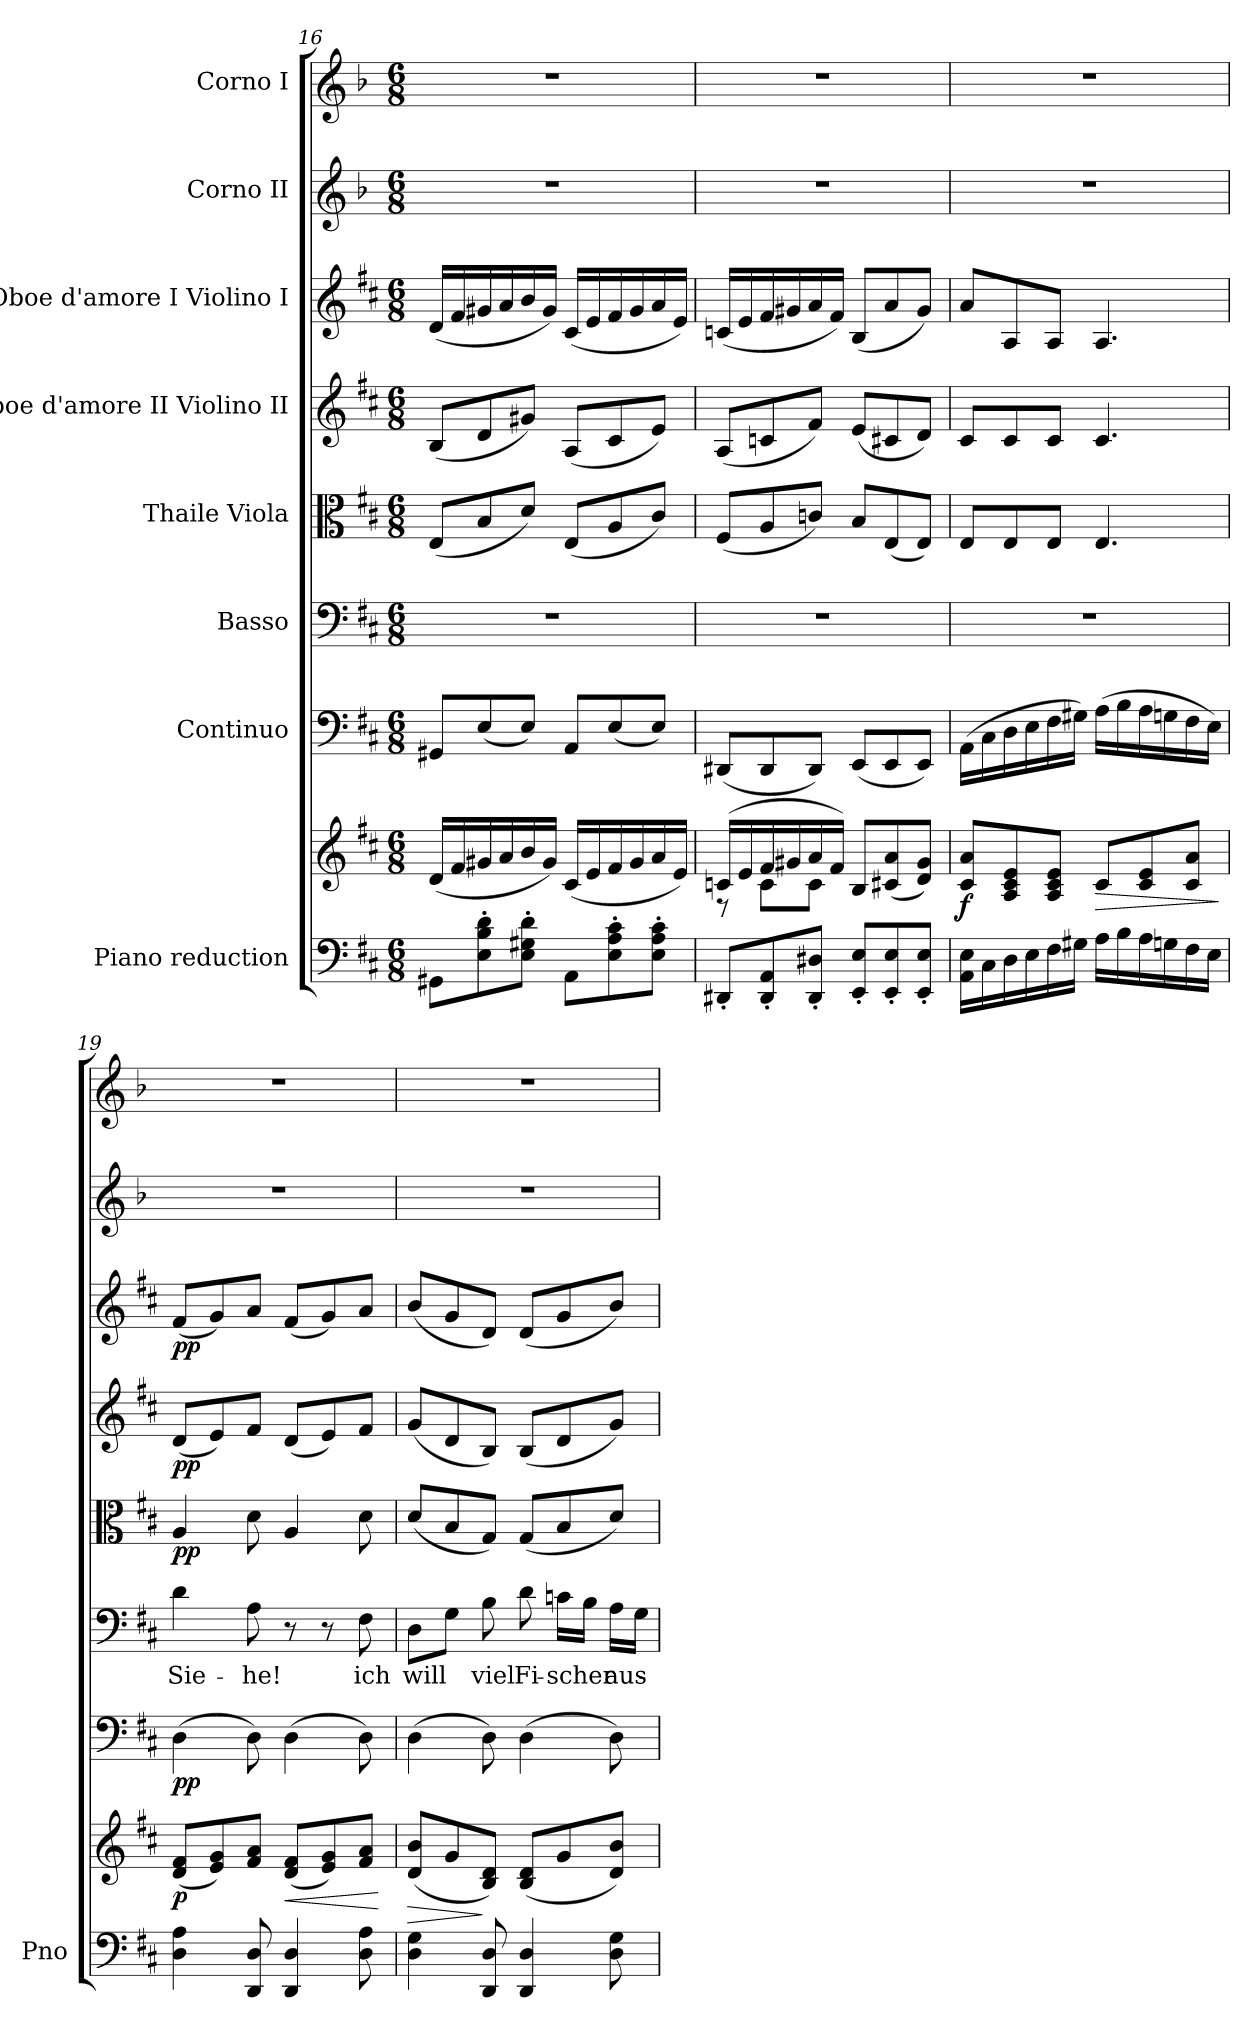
**kern	**kern	**dynam	**kern	**dynam	**kern	**text	**kern	**dynam	**kern	**dynam	**kern	**dynam	**kern	**kern
*part8	*part8	*part8	*part7	*part7	*part6	*part6	*part5	*part5	*part4	*part4	*part3	*part3	*part2	*part1
*staff9	*staff8	*staff8/9	*staff7	*staff7	*staff6	*staff6	*staff5	*staff5	*staff4	*staff4	*staff3	*staff3	*staff2	*staff1
*I"Piano reduction	*	*	*I"Continuo	*	*I"Basso	*	*I"Thaile Viola	*	*I"Oboe d'amore II Violino II	*	*I"Oboe d'amore I Violino I	*	*I"Corno II	*I"Corno I
*I'Pno	*	*	*	*	*	*	*	*	*	*	*	*	*	*
!!LO:LB:g=z
*clefF4	*clefG2	*	*clefF4	*	*clefF4	*	*clefC3	*	*clefG2	*	*clefG2	*	*clefG2	*clefG2
*	*	*	*	*	*	*	*	*	*	*	*	*	*ITrd3c5	*ITrd3c5
*k[f#c#]	*k[f#c#]	*	*k[f#c#]	*	*k[f#c#]	*	*k[f#c#]	*	*k[f#c#]	*	*k[f#c#]	*	*k[]	*k[]
*M6/8	*M6/8	*	*M6/8	*	*M6/8	*	*M6/8	*	*M6/8	*	*M6/8	*	*M6/8	*M6/8
=16	=16	=16	=16	=16	=16	=16	=16	=16	=16	=16	=16	=16	=16	=16
8GG#X\L	(16d/LL	.	8GG#X/L	.	2.r	.	(8E/L	.	(8B/L	.	(16d/LL	.	2.r	2.r
.	16f#/	.	.	.	.	.	.	.	.	.	16f#/	.	.	.
8E\' 8B\' 8d\'	16g#X/	.	(8E/	.	.	.	8B/	.	8d/	.	16g#X/	.	.	.
.	16a/	.	.	.	.	.	.	.	.	.	16a/	.	.	.
8E\' 8G#X\' 8d\'J	16b/	.	8E/J)	.	.	.	8d/J)	.	8g#X/J)	.	16b/	.	.	.
.	16g#/JJ)	.	.	.	.	.	.	.	.	.	16g#/JJ)	.	.	.
8AA\L	(16c#/LL	.	8AA/L	.	.	.	(8E/L	.	(8A/L	.	(16c#/LL	.	.	.
.	16e/	.	.	.	.	.	.	.	.	.	16e/	.	.	.
8E\' 8A\' 8c#\'	16f#/	.	(8E/	.	.	.	8A/	.	8c#/	.	16f#/	.	.	.
.	16g#/	.	.	.	.	.	.	.	.	.	16g#/	.	.	.
8E\' 8A\' 8c#\'J	16a/	.	8E/J)	.	.	.	8c#/J)	.	8e/J)	.	16a/	.	.	.
.	16e/JJ)	.	.	.	.	.	.	.	.	.	16e/JJ)	.	.	.
=17	=17	=17	=17	=17	=17	=17	=17	=17	=17	=17	=17	=17	=17	=17
*	*^	*	*	*	*	*	*	*	*	*	*	*	*	*
8DD#X'/L	(16cn/LL	8r	.	(8DD#X/L	.	2.r	.	(8F#/L	.	(8A/L	.	(16cn/LL	.	2.r	2.r
.	16e/	.	.	.	.	.	.	.	.	.	.	16e/	.	.	.
8DD#/' 8AA/'	16f#/	8c\L	.	8DD#/	.	.	.	8A/	.	8cn/	.	16f#/	.	.	.
.	16g#X/	.	.	.	.	.	.	.	.	.	.	16g#X/	.	.	.
8DD#/' 8D#X/'J	16a/	8c\J	.	8DD#/J)	.	.	.	8cn/J)	.	8f#/J)	.	16a/	.	.	.
.	16f#/JJ)	.	.	.	.	.	.	.	.	.	.	16f#/JJ)	.	.	.
8EE/' 8E/'L	8B/L	4.ryy	.	(8EE/L	.	.	.	8B/L	.	(8e/L	.	(8B/L	.	.	.
8EE/' 8E/'	(8c#X/ 8a/	.	.	8EE/	.	.	.	(8E/	.	8c#X/	.	8a/	.	.	.
8EE/' 8E/'J	8d/ 8g#/J)	.	.	8EE/J)	.	.	.	8E/J)	.	8d/J)	.	8g#/J)	.	.	.
*	*v	*v	*	*	*	*	*	*	*	*	*	*	*	*	*
=18	=18	=18	=18	=18	=18	=18	=18	=18	=18	=18	=18	=18	=18	=18
!	!	!LO:DY:b	!	!	!	!	!	!	!	!	!	!	!	!
16AA\ 16E\LL	8c#/ 8a/L	f	(16AA\LL	.	2.r	.	8E/L	.	8c#/L	.	8a/L	.	2.r	2.r
16C#\	.	.	16C#\	.	.	.	.	.	.	.	.	.	.	.
16D\	8A/ 8c#/ 8e/	.	16D\	.	.	.	8E/	.	8c#/	.	8A/	.	.	.
16E\	.	.	16E\	.	.	.	.	.	.	.	.	.	.	.
16F#\	8A/ 8c#/ 8e/J	.	16F#\	.	.	.	8E/J	.	8c#/J	.	8A/J	.	.	.
16G#X\JJ	.	.	16G#X\JJ)	.	.	.	.	.	.	.	.	.	.	.
!	!	!LO:HP:b	!	!	!	!	!	!	!	!	!	!	!	!
16A\LL	8c#/L	>	(16A\LL	.	.	.	4.E/	.	4.c#/	.	4.A/	.	.	.
16B\	.	.	16B\	.	.	.	.	.	.	.	.	.	.	.
16A\	8c#/ 8e/	.	16A\	.	.	.	.	.	.	.	.	.	.	.
16Gn\	.	.	16Gn\	.	.	.	.	.	.	.	.	.	.	.
16F#\	8c#/ 8a/J	.	16F#\	.	.	.	.	.	.	.	.	.	.	.
16E\JJ	.	.	16E\JJ)	.	.	.	.	.	.	.	.	.	.	.
.	.	]	.	.	.	.	.	.	.	.	.	.	.	.
=19	=19	=19	=19	=19	=19	=19	=19	=19	=19	=19	=19	=19	=19	=19
!	!	!LO:DY:b	!	!LO:DY:b	!	!LO:LY:b	!	!LO:DY:b	!	!LO:DY:b	!	!LO:DY:b	!	!
4D\ 4A\	(8d/ 8f#/L	p	(4D\	pp	4d\	Sie-	4A/	pp	(8d/L	pp	(8f#/L	pp	2.r	2.r
.	8e/ 8g/)	.	.	.	.	.	.	.	8e/)	.	8g/)	.	.	.
!	!	!	!	!	!	!LO:LY:b	!	!	!	!	!	!	!	!
8DD/ 8D/	8f#/ 8a/J	.	8D\)	.	8A\	-he!	8d\	.	8f#/J	.	8a/J	.	.	.
!	!	!LO:HP:b	!	!	!	!	!	!	!	!	!	!	!	!
4DD/ 4D/	(8d/ 8f#/L	<	(4D\	.	8r	.	4A/	.	(8d/L	.	(8f#/L	.	.	.
.	8e/ 8g/)	.	.	.	8r	.	.	.	8e/)	.	8g/)	.	.	.
!	!	!	!	!	!	!LO:LY:b	!	!	!	!	!	!	!	!
8D\ 8A\	8f#/ 8a/J	.	8D\)	.	8F#\	ich	8d\	.	8f#/J	.	8a/J	.	.	.
.	.	[	.	.	.	.	.	.	.	.	.	.	.	.
=20	=20	=20	=20	=20	=20	=20	=20	=20	=20	=20	=20	=20	=20	=20
!	!	!LO:HP:b	!	!	!	!LO:LY:b	!	!	!	!	!	!	!	!
4D\ 4G\	(8d/ 8b/L	>	(4D\	.	8D\L	will	(8d/L	.	(8g/L	.	(8b/L	.	2.r	2.r
.	8g/	.	.	.	8G\J	.	8B/	.	8d/	.	8g/	.	.	.
!	!	!	!	!	!	!LO:LY:b	!	!	!	!	!	!	!	!
8DD/ 8D/	8B/ 8d/J)	]	8D\)	.	8B\	viel	8G/J)	.	8B/J)	.	8d/J)	.	.	.
!	!	!	!	!	!	!LO:LY:b	!	!	!	!	!	!	!	!
4DD/ 4D/	(8B/ 8d/L	.	(4D\	.	8d\	Fi-	(8G/L	.	(8B/L	.	(8d/L	.	.	.
!	!	!	!	!	!	!LO:LY:b	!	!	!	!	!	!	!	!
.	8g/	.	.	.	16cn\LL	-scher	8B/	.	8d/	.	8g/	.	.	.
.	.	.	.	.	16B\JJ	.	.	.	.	.	.	.	.	.
!	!	!	!	!	!	!LO:LY:b	!	!	!	!	!	!	!	!
8D\ 8G\	8d/ 8b/J)	.	8D\)	.	16A\LL	aus-	8d/J)	.	8g/J)	.	8b/J)	.	.	.
.	.	.	.	.	16G\JJ	.	.	.	.	.	.	.	.	.
=	=	=	=	=	=	=	=	=	=	=	=	=	=	=
*-	*-	*-	*-	*-	*-	*-	*-	*-	*-	*-	*-	*-	*-	*-
